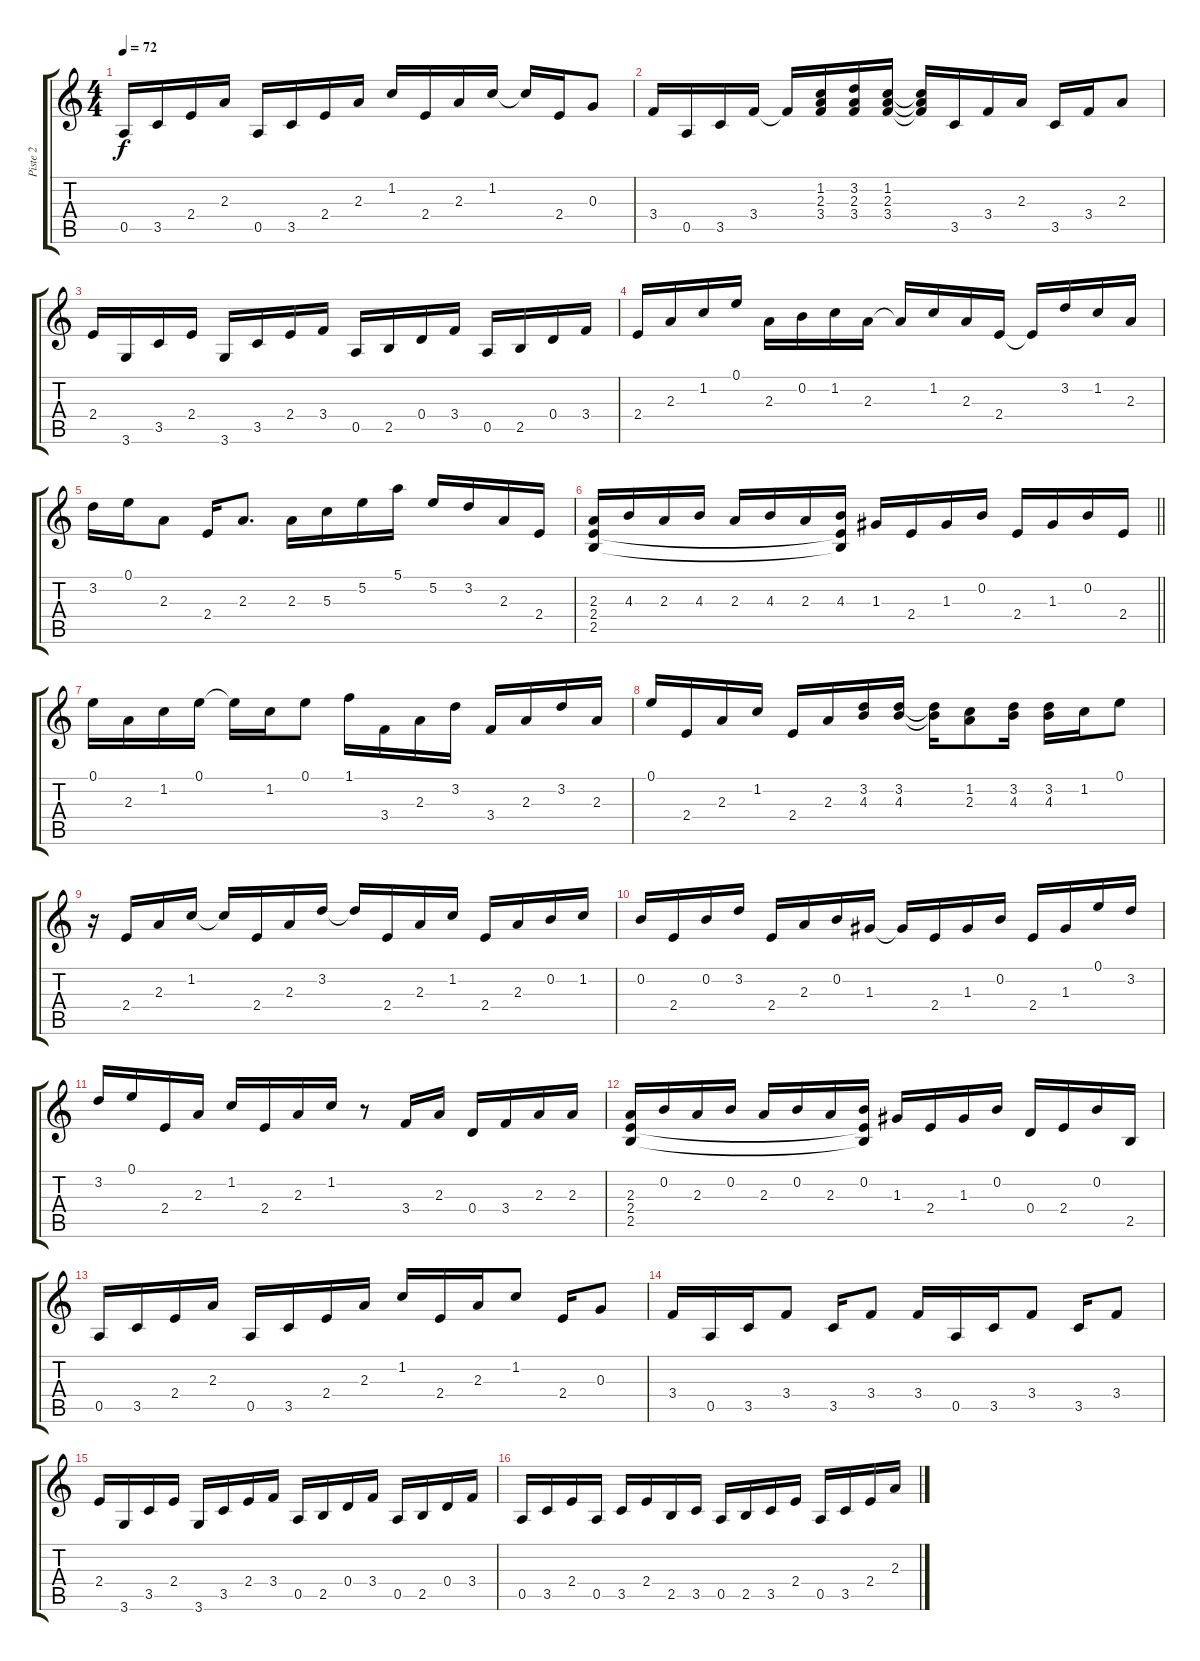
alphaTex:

\track ("Piste 2" "Piste 2") {instrument overdrivenguitar}
\staff {score tabs}
\tuning (E4 B3 G3 D3 A2 E2) {hide}
\ts (4 4)
\tempo 72
\clef g2
\ks c
0.5.16{dy f} 3.5.16 2.4.16 2.3.16 0.5.16 3.5.16 2.4.16 2.3.16 1.2.16 2.4.16 2.3.16 1.2.16 1.2{t}.16 2.4.16 0.3.8 |
3.4.16 0.5.16 3.5.16 3.4.16 3.4{t}.16 (1.2 2.3 3.4).16 (3.2 2.3 3.4).16 (1.2 2.3 3.4).16 (1.2{t} 2.3{t} 3.4{t}).16 3.5.16 3.4.16 2.3.16 3.5.16 3.4.16 2.3.8 |
2.4.16 3.6.16 3.5.16 2.4.16 3.6.16 3.5.16 2.4.16 3.4.16 0.5.16 2.5.16 0.4.16 3.4.16 0.5.16 2.5.16 0.4.16 3.4.16 |
2.4.16 2.3.16 1.2.16 0.1.16 2.3.16 0.2.16 1.2.16 2.3.16 2.3{t}.16 1.2.16 2.3.16 2.4.16 2.4{t}.16 3.2.16 1.2.16 2.3.16 |
3.2.16 0.1.16 2.3.8 2.4.16 2.3.8{d} 2.3.16 5.3.16 5.2.16 5.1.16 5.2.16 3.2.16 2.3.16 2.4.16 |
\barLineRight lightlight
(2.3 2.4 2.5).16 4.3.16 2.3.16 4.3.16 2.3.16 4.3.16 2.3.16 (4.3 2.4{t} 2.5{t}).16 1.3.16 2.4.16 1.3.16 0.2.16 2.4.16 1.3.16 0.2.16 2.4.16 |
0.1.16 2.3.16 1.2.16 0.1.16 0.1{t}.16 1.2.16 0.1.8 1.1.16 3.4.16 2.3.16 3.2.16 3.4.16 2.3.16 3.2.16 2.3.16 |
0.1.16 2.4.16 2.3.16 1.2.16 2.4.16 2.3.16 (3.2 4.3).16 (3.2 4.3).16 (3.2{t} 4.3{t}).16 (1.2 2.3).8 (3.2 4.3).16 (3.2 4.3).16 1.2.16 0.1.8 |
r.16 2.4.16 2.3.16 1.2.16 1.2{t}.16 2.4.16 2.3.16 3.2.16 3.2{t}.16 2.4.16 2.3.16 1.2.16 2.4.16 2.3.16 0.2.16 1.2.16 |
0.2.16 2.4.16 0.2.16 3.2.16 2.4.16 2.3.16 0.2.16 1.3.16 1.3{t}.16 2.4.16 1.3.16 0.2.16 2.4.16 1.3.16 0.1.16 3.2.16 |
3.2.16 0.1.16 2.4.16 2.3.16 1.2.16 2.4.16 2.3.16 1.2.16 r.8 3.4.16 2.3.16 0.4.16 3.4.16 2.3.16 2.3.16 |
(2.3 2.4 2.5).16 0.2.16 2.3.16 0.2.16 2.3.16 0.2.16 2.3.16 (0.2 2.4{t} 2.5{t}).16 1.3.16 2.4.16 1.3.16 0.2.16 0.4.16 2.4.16 0.2.16 2.5.16 |
0.5.16 3.5.16 2.4.16 2.3.16 0.5.16 3.5.16 2.4.16 2.3.16 1.2.16 2.4.16 2.3.16 1.2.8 2.4.16 0.3.8 |
3.4.16 0.5.16 3.5.16 3.4.8 3.5.16 3.4.8 3.4.16 0.5.16 3.5.16 3.4.8 3.5.16 3.4.8 |
2.4.16 3.6.16 3.5.16 2.4.16 3.6.16 3.5.16 2.4.16 3.4.16 0.5.16 2.5.16 0.4.16 3.4.16 0.5.16 2.5.16 0.4.16 3.4.16 |
0.5.16 3.5.16 2.4.16 0.5.16 3.5.16 2.4.16 2.5.16 3.5.16 0.5.16 2.5.16 3.5.16 2.4.16 0.5.16 3.5.16 2.4.16 2.3.16
